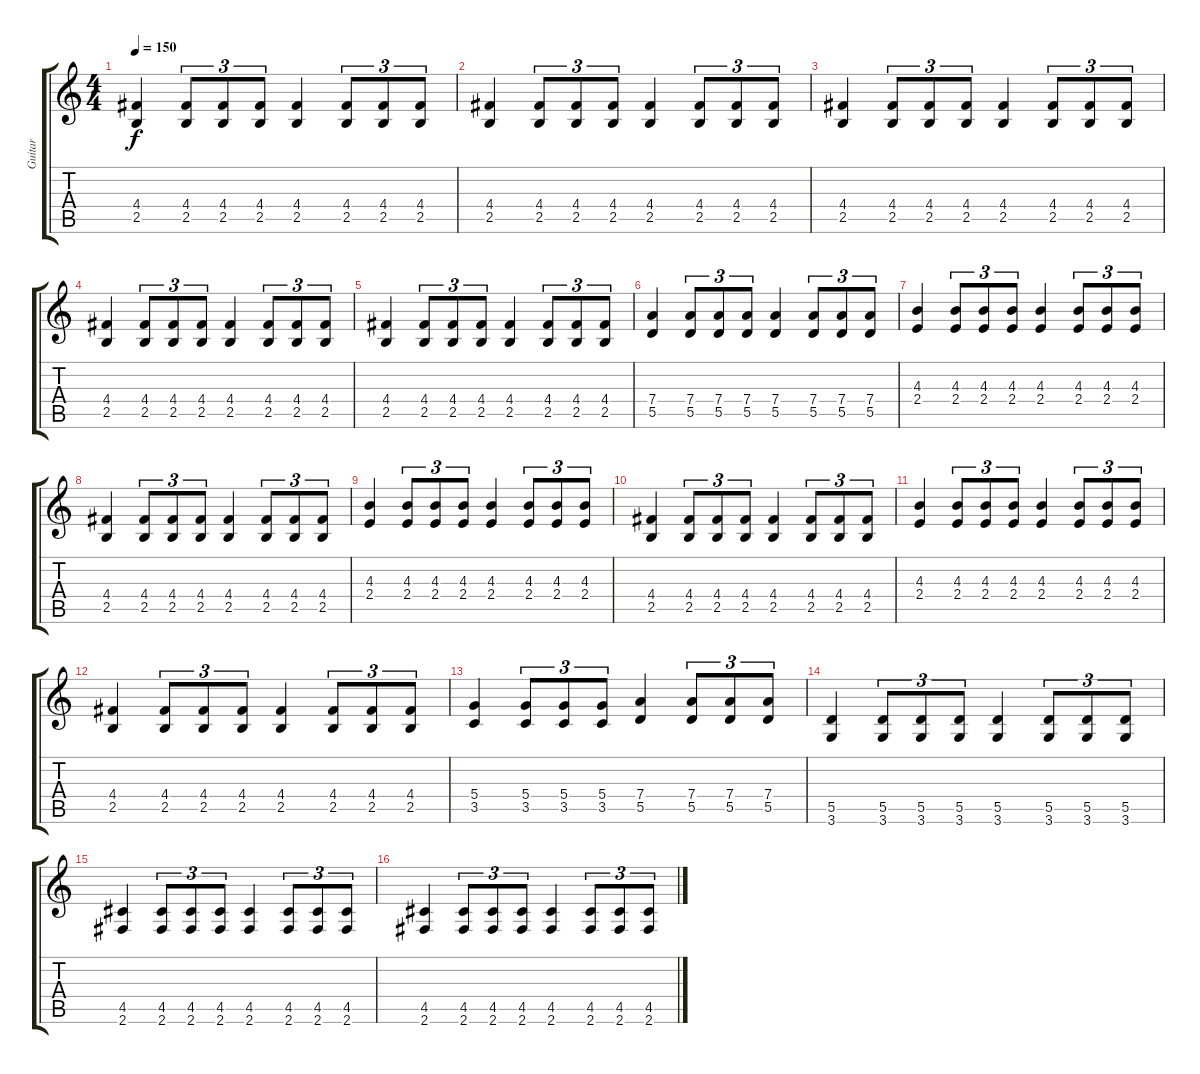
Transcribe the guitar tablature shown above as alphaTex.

\track ("Guitar" "Guitar") {instrument overdrivenguitar}
\staff {score tabs}
\tuning (E4 B3 G3 D3 A2 E2) {hide}
\ts (4 4)
\tempo 150
\clef g2
\ks c
(4.4 2.5).4{dy f} (4.4 2.5).8{tu (3 2)} (4.4 2.5).8{tu (3 2)} (4.4 2.5).8{tu (3 2)} (4.4 2.5).4 (4.4 2.5).8{tu (3 2)} (4.4 2.5).8{tu (3 2)} (4.4 2.5).8{tu (3 2)} |
(4.4 2.5).4 (4.4 2.5).8{tu (3 2)} (4.4 2.5).8{tu (3 2)} (4.4 2.5).8{tu (3 2)} (4.4 2.5).4 (4.4 2.5).8{tu (3 2)} (4.4 2.5).8{tu (3 2)} (4.4 2.5).8{tu (3 2)} |
(4.4 2.5).4 (4.4 2.5).8{tu (3 2)} (4.4 2.5).8{tu (3 2)} (4.4 2.5).8{tu (3 2)} (4.4 2.5).4 (4.4 2.5).8{tu (3 2)} (4.4 2.5).8{tu (3 2)} (4.4 2.5).8{tu (3 2)} |
(4.4 2.5).4 (4.4 2.5).8{tu (3 2)} (4.4 2.5).8{tu (3 2)} (4.4 2.5).8{tu (3 2)} (4.4 2.5).4 (4.4 2.5).8{tu (3 2)} (4.4 2.5).8{tu (3 2)} (4.4 2.5).8{tu (3 2)} |
(4.4 2.5).4 (4.4 2.5).8{tu (3 2)} (4.4 2.5).8{tu (3 2)} (4.4 2.5).8{tu (3 2)} (4.4 2.5).4 (4.4 2.5).8{tu (3 2)} (4.4 2.5).8{tu (3 2)} (4.4 2.5).8{tu (3 2)} |
(7.4 5.5).4 (7.4 5.5).8{tu (3 2)} (7.4 5.5).8{tu (3 2)} (7.4 5.5).8{tu (3 2)} (7.4 5.5).4 (7.4 5.5).8{tu (3 2)} (7.4 5.5).8{tu (3 2)} (7.4 5.5).8{tu (3 2)} |
(4.3 2.4).4 (4.3 2.4).8{tu (3 2)} (4.3 2.4).8{tu (3 2)} (4.3 2.4).8{tu (3 2)} (4.3 2.4).4 (4.3 2.4).8{tu (3 2)} (4.3 2.4).8{tu (3 2)} (4.3 2.4).8{tu (3 2)} |
(4.4 2.5).4 (4.4 2.5).8{tu (3 2)} (4.4 2.5).8{tu (3 2)} (4.4 2.5).8{tu (3 2)} (4.4 2.5).4 (4.4 2.5).8{tu (3 2)} (4.4 2.5).8{tu (3 2)} (4.4 2.5).8{tu (3 2)} |
(4.3 2.4).4 (4.3 2.4).8{tu (3 2)} (4.3 2.4).8{tu (3 2)} (4.3 2.4).8{tu (3 2)} (4.3 2.4).4 (4.3 2.4).8{tu (3 2)} (4.3 2.4).8{tu (3 2)} (4.3 2.4).8{tu (3 2)} |
(4.4 2.5).4 (4.4 2.5).8{tu (3 2)} (4.4 2.5).8{tu (3 2)} (4.4 2.5).8{tu (3 2)} (4.4 2.5).4 (4.4 2.5).8{tu (3 2)} (4.4 2.5).8{tu (3 2)} (4.4 2.5).8{tu (3 2)} |
(4.3 2.4).4 (4.3 2.4).8{tu (3 2)} (4.3 2.4).8{tu (3 2)} (4.3 2.4).8{tu (3 2)} (4.3 2.4).4 (4.3 2.4).8{tu (3 2)} (4.3 2.4).8{tu (3 2)} (4.3 2.4).8{tu (3 2)} |
(4.4 2.5).4 (4.4 2.5).8{tu (3 2)} (4.4 2.5).8{tu (3 2)} (4.4 2.5).8{tu (3 2)} (4.4 2.5).4 (4.4 2.5).8{tu (3 2)} (4.4 2.5).8{tu (3 2)} (4.4 2.5).8{tu (3 2)} |
(5.4 3.5).4 (5.4 3.5).8{tu (3 2)} (5.4 3.5).8{tu (3 2)} (5.4 3.5).8{tu (3 2)} (7.4 5.5).4 (7.4 5.5).8{tu (3 2)} (7.4 5.5).8{tu (3 2)} (7.4 5.5).8{tu (3 2)} |
(5.5 3.6).4 (5.5 3.6).8{tu (3 2)} (5.5 3.6).8{tu (3 2)} (5.5 3.6).8{tu (3 2)} (5.5 3.6).4 (5.5 3.6).8{tu (3 2)} (5.5 3.6).8{tu (3 2)} (5.5 3.6).8{tu (3 2)} |
(4.5 2.6).4 (4.5 2.6).8{tu (3 2)} (4.5 2.6).8{tu (3 2)} (4.5 2.6).8{tu (3 2)} (4.5 2.6).4 (4.5 2.6).8{tu (3 2)} (4.5 2.6).8{tu (3 2)} (4.5 2.6).8{tu (3 2)} |
(4.5 2.6).4 (4.5 2.6).8{tu (3 2)} (4.5 2.6).8{tu (3 2)} (4.5 2.6).8{tu (3 2)} (4.5 2.6).4 (4.5 2.6).8{tu (3 2)} (4.5 2.6).8{tu (3 2)} (4.5 2.6).8{tu (3 2)}
